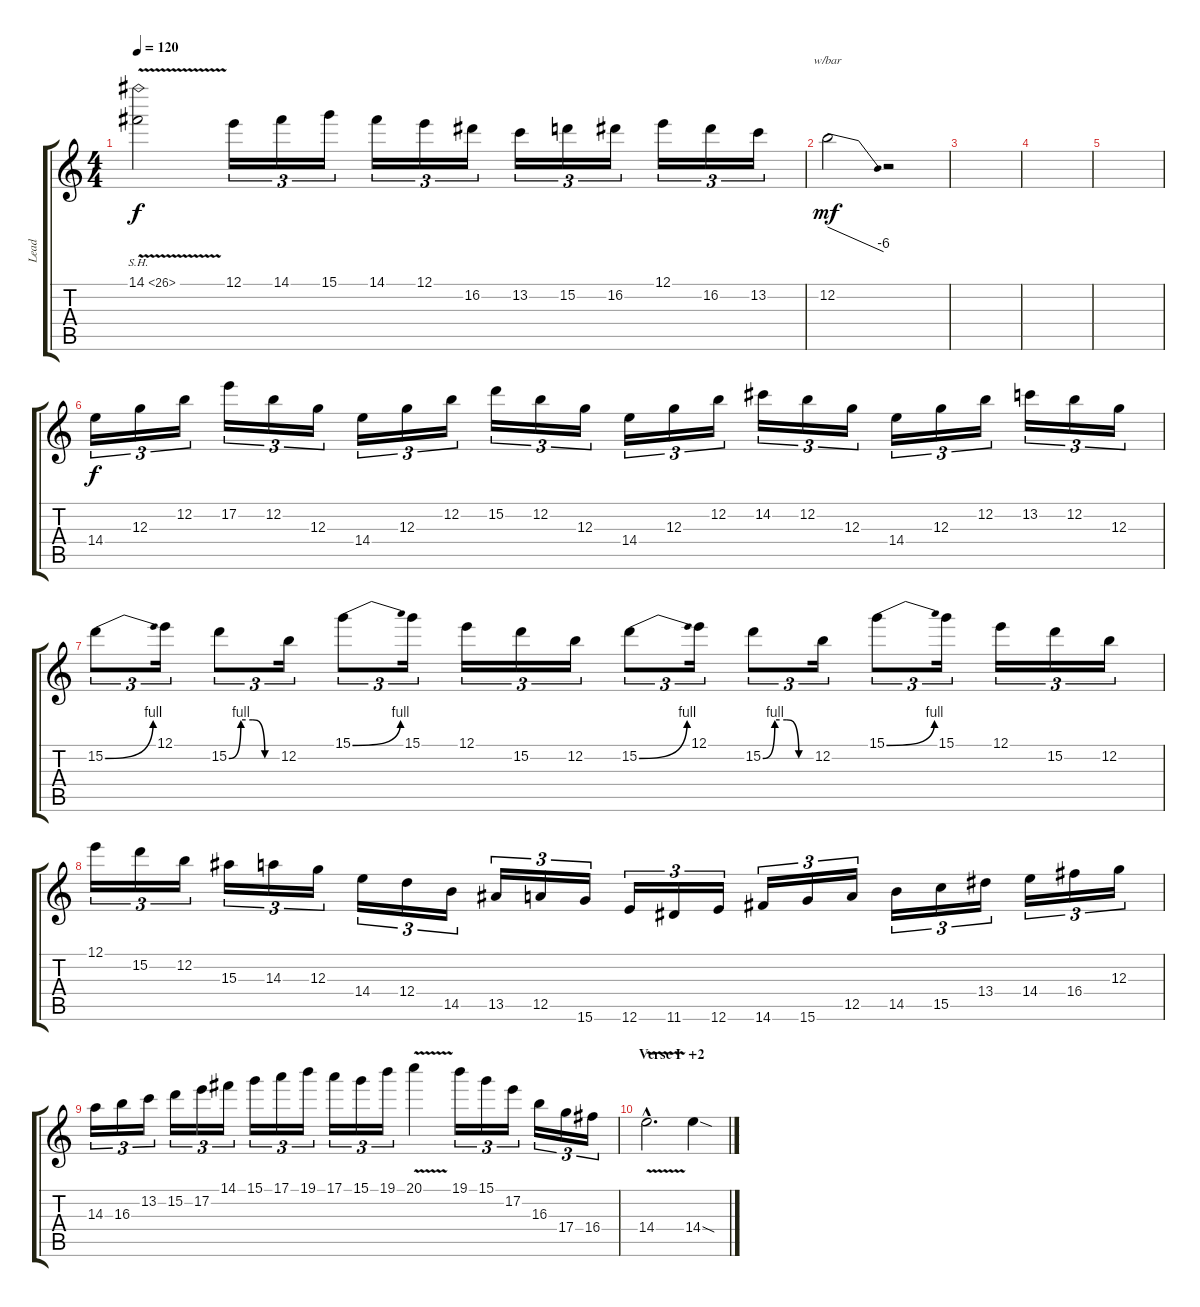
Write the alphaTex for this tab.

\track ("Lead" "Lead") {instrument distortionguitar}
\staff {score tabs}
\tuning (E4 B3 G3 D3 A2 E2) {hide}
\ts (4 4)
\tempo 120
\clef g2
\ks c
14.1{sh 12 v}.2{dy f} 12.1.16{tu (3 2)} 14.1.16{tu (3 2)} 15.1.16{tu (3 2)} 14.1.16{tu (3 2)} 12.1.16{tu (3 2)} 16.2.16{tu (3 2)} 13.2.16{tu (3 2)} 15.2.16{tu (3 2)} 16.2.16{tu (3 2)} 12.1.16{tu (3 2)} 16.2.16{tu (3 2)} 13.2.16{tu (3 2)} |
12.2.2{tbe (dive default 0 0 60 -24) dy mf} r.2 |
|
|
|
14.4.16{tu (3 2) dy f} 12.3.16{tu (3 2)} 12.2.16{tu (3 2)} 17.2.16{tu (3 2)} 12.2.16{tu (3 2)} 12.3.16{tu (3 2)} 14.4.16{tu (3 2)} 12.3.16{tu (3 2)} 12.2.16{tu (3 2)} 15.2.16{tu (3 2)} 12.2.16{tu (3 2)} 12.3.16{tu (3 2)} 14.4.16{tu (3 2)} 12.3.16{tu (3 2)} 12.2.16{tu (3 2)} 14.2.16{tu (3 2)} 12.2.16{tu (3 2)} 12.3.16{tu (3 2)} 14.4.16{tu (3 2)} 12.3.16{tu (3 2)} 12.2.16{tu (3 2)} 13.2.16{tu (3 2)} 12.2.16{tu (3 2)} 12.3.16{tu (3 2)} |
15.2{be (bend 0 0 60 4)}.8{tu (3 2)} 12.1.16{tu (3 2)} 15.2{be (custom 0 0 15 4 30 4 45 0 60 0)}.8{tu (3 2)} 12.2.16{tu (3 2)} 15.1{be (bend 0 0 60 4)}.8{tu (3 2)} 15.1.16{tu (3 2)} 12.1.16{tu (3 2)} 15.2.16{tu (3 2)} 12.2.16{tu (3 2)} 15.2{be (bend 0 0 60 4)}.8{tu (3 2)} 12.1.16{tu (3 2)} 15.2{be (custom 0 0 15 4 30 4 45 0 60 0)}.8{tu (3 2)} 12.2.16{tu (3 2)} 15.1{be (bend 0 0 60 4)}.8{tu (3 2)} 15.1.16{tu (3 2)} 12.1.16{tu (3 2)} 15.2.16{tu (3 2)} 12.2.16{tu (3 2)} |
12.1.16{tu (3 2)} 15.2.16{tu (3 2)} 12.2.16{tu (3 2)} 15.3.16{tu (3 2)} 14.3.16{tu (3 2)} 12.3.16{tu (3 2)} 14.4.16{tu (3 2)} 12.4.16{tu (3 2)} 14.5.16{tu (3 2)} 13.5.16{tu (3 2)} 12.5.16{tu (3 2)} 15.6.16{tu (3 2)} 12.6.16{tu (3 2)} 11.6.16{tu (3 2)} 12.6.16{tu (3 2)} 14.6.16{tu (3 2)} 15.6.16{tu (3 2)} 12.5.16{tu (3 2)} 14.5.16{tu (3 2)} 15.5.16{tu (3 2)} 13.4.16{tu (3 2)} 14.4.16{tu (3 2)} 16.4.16{tu (3 2)} 12.3.16{tu (3 2)} |
14.3.16{tu (3 2)} 16.3.16{tu (3 2)} 13.2.16{tu (3 2)} 15.2.16{tu (3 2)} 17.2.16{tu (3 2)} 14.1.16{tu (3 2)} 15.1.16{tu (3 2)} 17.1.16{tu (3 2)} 19.1.16{tu (3 2)} 17.1.16{tu (3 2)} 15.1.16{tu (3 2)} 19.1.16{tu (3 2)} 20.1{v}.4 19.1.16{tu (3 2)} 15.1.16{tu (3 2)} 17.2.16{tu (3 2)} 16.3.16{tu (3 2)} 17.4.16{tu (3 2)} 16.4.16{tu (3 2)} |
\section ("" "Verse I  +2")
14.4{v hac}.2{d} 14.4{sod}.4
